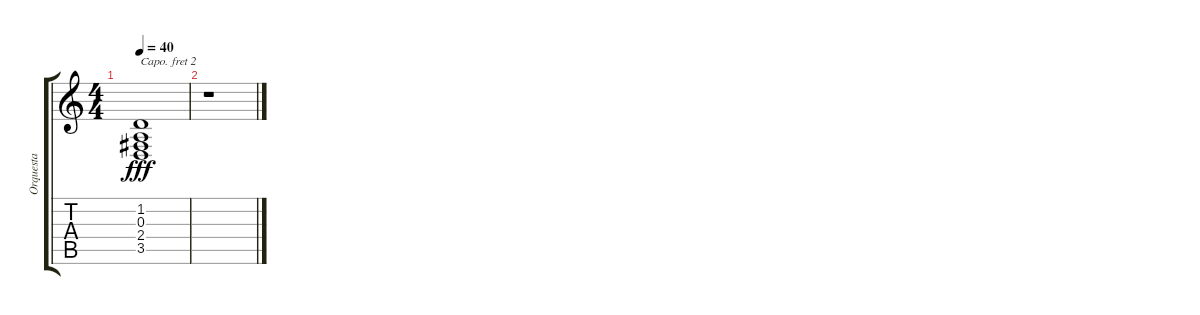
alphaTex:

\track ("Orquesta" "Orquesta") {instrument synthstrings1}
\staff {score tabs}
\capo 2
\tuning (E4 B3 G3 D3 A2 E2) {hide}
\ts (4 4)
\tempo 40
\clef g2
\ks c
(1.2{t} 0.3{t} 2.4{t} 3.5{t}).1{dy fff} |
r.1
